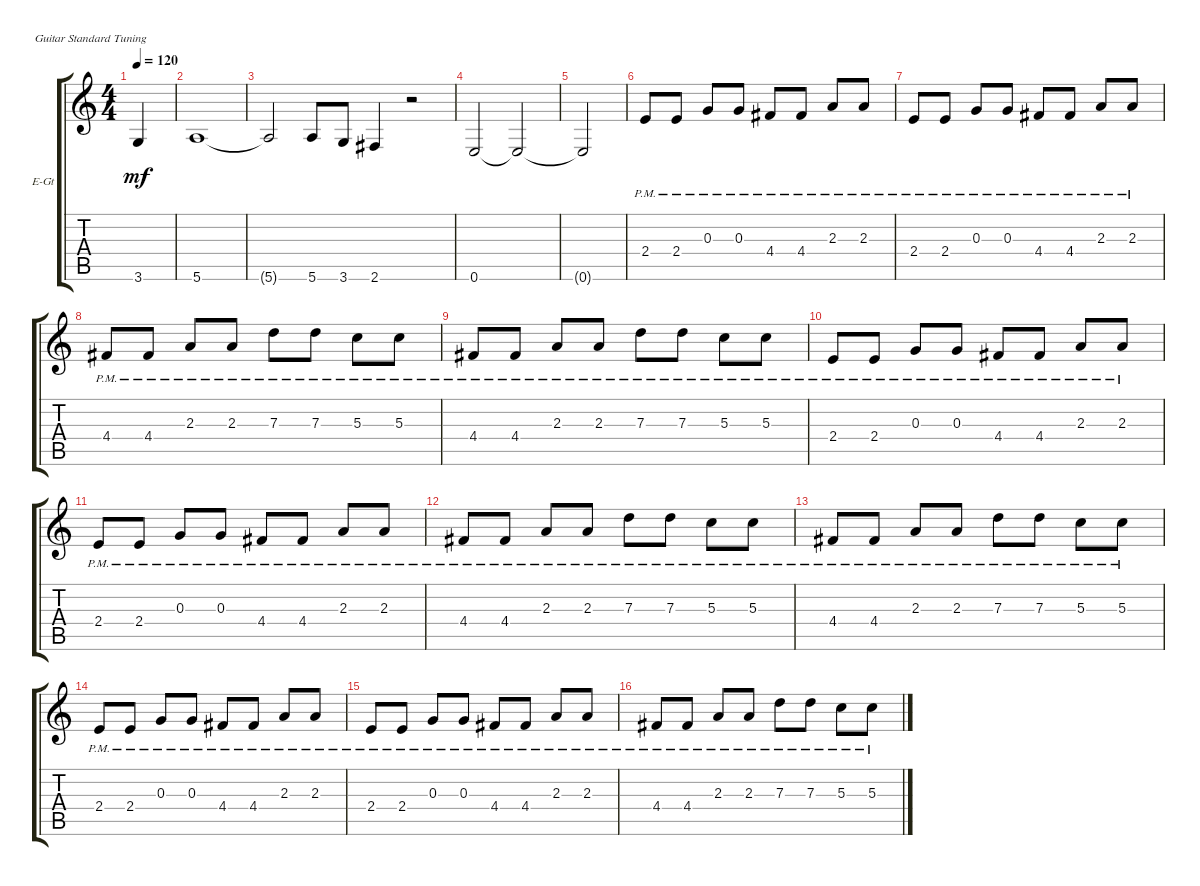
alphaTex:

\defaultSystemsLayout 4
\bracketExtendMode groupsimilarinstruments
\firstSystemTrackNameOrientation horizontal
\otherSystemsTrackNameOrientation horizontal
\track ("Pedal" "E-Gt") {instrument electricguitarclean}
\staff {score tabs}
\tuning (E4 B3 G3 D3 A2 E2)
\ts (4 4)
\tempo 120
\clef g2
\ks c
3.6{t}.4{dy mf} |
5.6.1 |
5.6{t}.2 5.6.8 3.6.8 2.6.4 r.2 |
0.6.2 0.6{t}.2 |
0.6{t}.2 |
2.4{pm}.8 2.4{pm}.8 0.3{pm}.8 0.3{pm}.8 4.4{pm}.8 4.4{pm}.8 2.3{pm}.8 2.3{pm}.8 |
2.4{pm}.8 2.4{pm}.8 0.3{pm}.8 0.3{pm}.8 4.4{pm}.8 4.4{pm}.8 2.3{pm}.8 2.3{pm}.8 |
4.4{pm}.8 4.4{pm}.8 2.3{pm}.8 2.3{pm}.8 7.3{pm}.8 7.3{pm}.8 5.3{pm}.8 5.3{pm}.8 |
4.4{pm}.8 4.4{pm}.8 2.3{pm}.8 2.3{pm}.8 7.3{pm}.8 7.3{pm}.8 5.3{pm}.8 5.3{pm}.8 |
2.4{pm}.8 2.4{pm}.8 0.3{pm}.8 0.3{pm}.8 4.4{pm}.8 4.4{pm}.8 2.3{pm}.8 2.3{pm}.8 |
2.4{pm}.8 2.4{pm}.8 0.3{pm}.8 0.3{pm}.8 4.4{pm}.8 4.4{pm}.8 2.3{pm}.8 2.3{pm}.8 |
4.4{pm}.8 4.4{pm}.8 2.3{pm}.8 2.3{pm}.8 7.3{pm}.8 7.3{pm}.8 5.3{pm}.8 5.3{pm}.8 |
4.4{pm}.8 4.4{pm}.8 2.3{pm}.8 2.3{pm}.8 7.3{pm}.8 7.3{pm}.8 5.3{pm}.8 5.3{pm}.8 |
2.4{pm}.8 2.4{pm}.8 0.3{pm}.8 0.3{pm}.8 4.4{pm}.8 4.4{pm}.8 2.3{pm}.8 2.3{pm}.8 |
2.4{pm}.8 2.4{pm}.8 0.3{pm}.8 0.3{pm}.8 4.4{pm}.8 4.4{pm}.8 2.3{pm}.8 2.3{pm}.8 |
4.4{pm}.8 4.4{pm}.8 2.3{pm}.8 2.3{pm}.8 7.3{pm}.8 7.3{pm}.8 5.3{pm}.8 5.3{pm}.8
